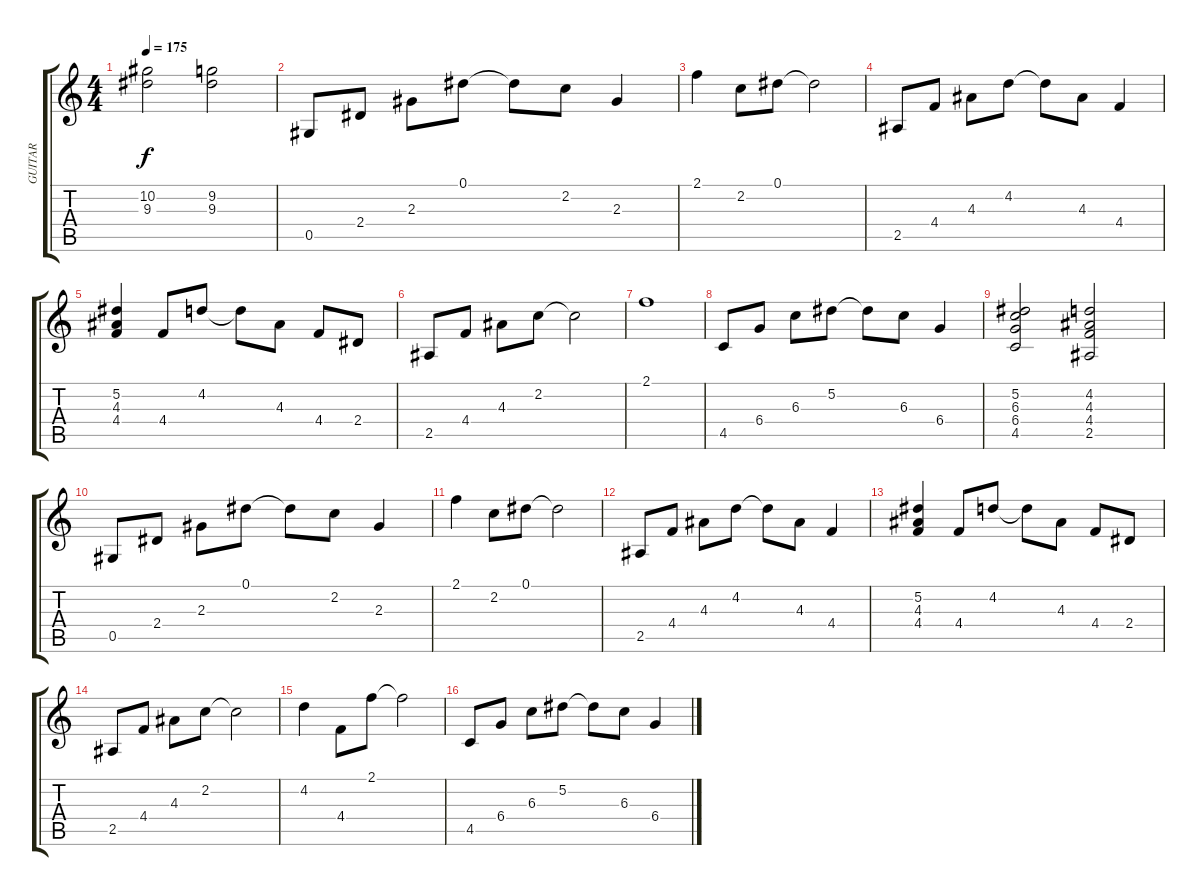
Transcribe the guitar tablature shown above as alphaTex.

\track ("GUITAR" "GUITAR") {instrument acousticguitarnylon}
\staff {score tabs}
\tuning (Eb4 Bb3 Gb3 Db3 Ab2 Eb2) {hide}
\ts (4 4)
\tempo 175
\clef g2
\ks c
(10.2 9.3).2{dy f} (9.2 9.3).2 |
0.5.8 2.4.8 2.3.8 0.1.8 0.1{t}.8 2.2.8 2.3.4 |
2.1.4 2.2.8 0.1.8 0.1{t}.2 |
2.5.8 4.4.8 4.3.8 4.2.8 4.2{t}.8 4.3.8 4.4.4 |
(5.2 4.3 4.4).4 4.4.8 4.2.8 4.2{t}.8 4.3.8 4.4.8 2.4.8 |
2.5.8 4.4.8 4.3.8 2.2.8 2.2{t}.2 |
2.1.1 |
4.5.8 6.4.8 6.3.8 5.2.8 5.2{t}.8 6.3.8 6.4.4 |
(5.2 6.3 6.4 4.5).2 (4.2 4.3 4.4 2.5).2 |
0.5.8 2.4.8 2.3.8 0.1.8 0.1{t}.8 2.2.8 2.3.4 |
2.1.4 2.2.8 0.1.8 0.1{t}.2 |
2.5.8 4.4.8 4.3.8 4.2.8 4.2{t}.8 4.3.8 4.4.4 |
(5.2 4.3 4.4).4 4.4.8 4.2.8 4.2{t}.8 4.3.8 4.4.8 2.4.8 |
2.5.8 4.4.8 4.3.8 2.2.8 2.2{t}.2 |
4.2.4 4.4.8 2.1.8 2.1{t}.2 |
4.5.8 6.4.8 6.3.8 5.2.8 5.2{t}.8 6.3.8 6.4.4
